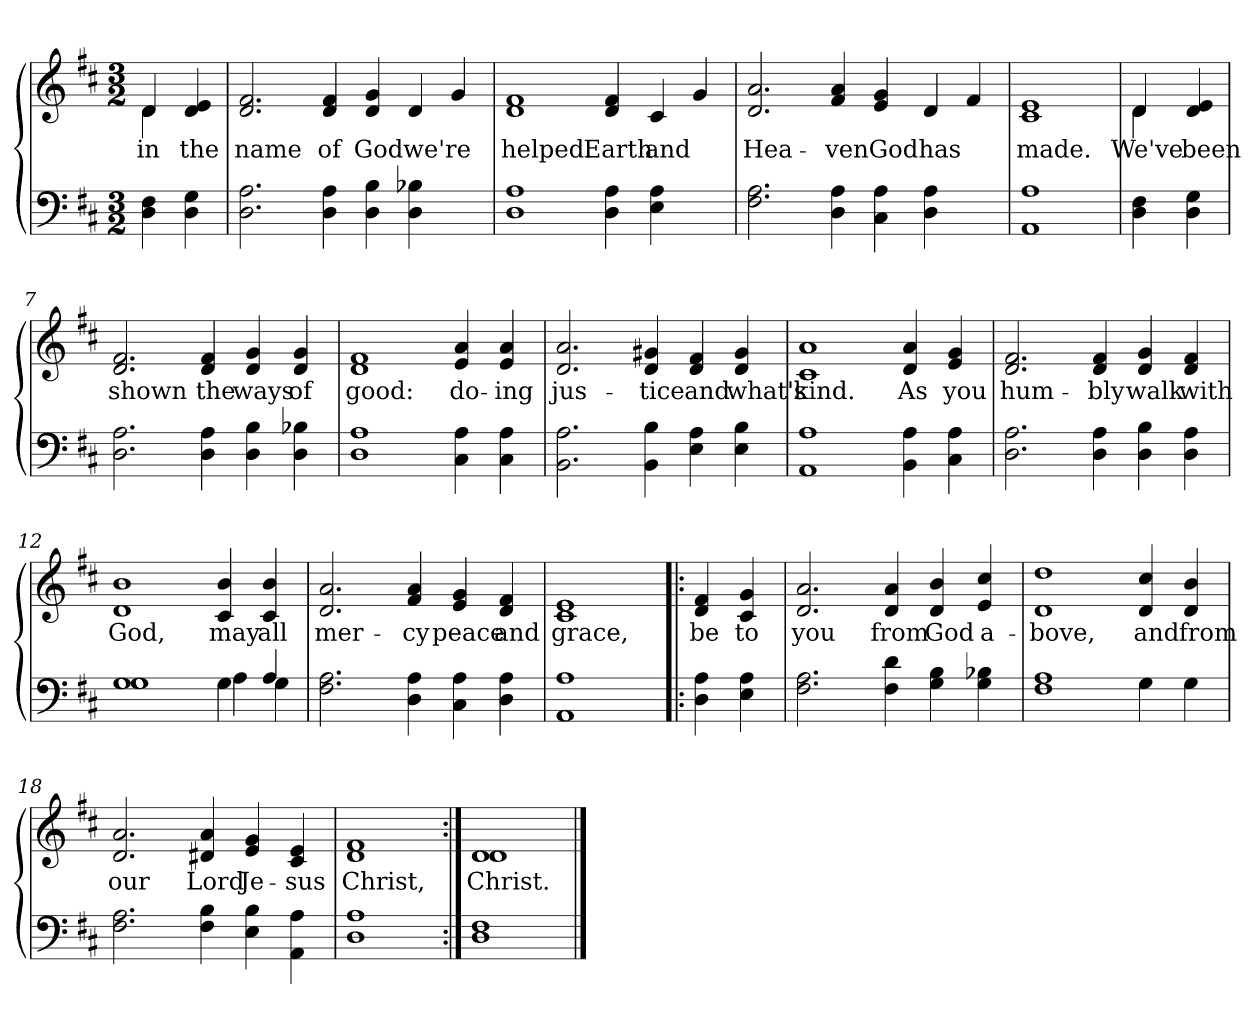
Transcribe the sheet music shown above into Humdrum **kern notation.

**kern	**kern	**text
*part2	*part1	*part1
*staff2	*staff1	*staff1
*clefF4	*clefG2	*
*k[f#c#]	*k[f#c#]	*
*M3/2	*M3/2	*
=1	=1	=1
!	!LO:TX:b:i:t=Verse	!
!	!	!LO:LY:b
*	*^	*
4D\ 4F#\	4d/	4d\	in
!	!	!	!LO:LY:b
4D\ 4G\	4d/ 4e/	4ryy	the
=2	=2	=2	=2
!	!	!	!LO:LY:b
*	*v	*v	*
2.D\ 2.A\	2.d/ 2.f#/	name
!	!	!LO:LY:b
4D\ 4A\	4d/ 4f#/	of
!	!	!LO:LY:b
4D\ 4B\	4d/ 4g/	God
!	!	!LO:LY:b
4D\ 4B-X\	4d/	we're
4ryy	4g/	.
=3	=3	=3
!	!	!LO:LY:b
1D 1A	1d 1f#	helped.
!	!	!LO:LY:b
4D\ 4A\	4d/ 4f#/	Earth
!	!	!LO:LY:b
4E\ 4A\	4c#/	and
4ryy	4g/	.
=4	=4	=4
!	!	!LO:LY:b
2.F#\ 2.A\	2.d/ 2.a/	Hea-
!	!	!LO:LY:b
4D\ 4A\	4f#/ 4a/	-ven
!	!	!LO:LY:b
4C#\ 4A\	4e/ 4g/	God
!	!	!LO:LY:b
4D\ 4A\	4d/	has
4ryy	4f#/	.
!!LO:LB:g=z
=5	=5	=5
!	!	!LO:LY:b
1AA 1A	1c# 1e	made.
=6	=6	=6
!	!	!LO:LY:b
*	*^	*
4D\ 4F#\	4d/	4d\	We've
!	!	!	!LO:LY:b
4D\ 4G\	4d/ 4e/	4ryy	been
=7	=7	=7	=7
!	!	!	!LO:LY:b
*	*v	*v	*
2.D\ 2.A\	2.d/ 2.f#/	shown
!	!	!LO:LY:b
4D\ 4A\	4d/ 4f#/	the
!	!	!LO:LY:b
4D\ 4B\	4d/ 4g/	ways
!	!	!LO:LY:b
4D\ 4B-X\	4d/ 4g/	of
=8	=8	=8
!	!	!LO:LY:b
1D 1A	1d 1f#	good:
!	!	!LO:LY:b
4C#\ 4A\	4e/ 4a/	do-
!	!	!LO:LY:b
4C#\ 4A\	4e/ 4a/	-ing
!!LO:LB:g=z
=9	=9	=9
!	!	!LO:LY:b
2.BB\ 2.A\	2.d/ 2.a/	jus-
!	!	!LO:LY:b
4BB\ 4B\	4d/ 4g#X/	-tice
!	!	!LO:LY:b
4E\ 4A\	4d/ 4f#/	and
!	!	!LO:LY:b
4E\ 4B\	4d/ 4g#/	what's
=10	=10	=10
!	!	!LO:LY:b
1AA 1A	1c# 1a	kind.
!	!	!LO:LY:b
4BB\ 4A\	4d/ 4a/	As
!	!	!LO:LY:b
4C#\ 4A\	4e/ 4g/	you
=11	=11	=11
!	!	!LO:LY:b
2.D\ 2.A\	2.d/ 2.f#/	hum-
!	!	!LO:LY:b
4D\ 4A\	4d/ 4f#/	-bly
!	!	!LO:LY:b
4D\ 4B\	4d/ 4g/	walk
!	!	!LO:LY:b
4D\ 4A\	4d/ 4f#/	with
!!LO:LB:g=z
=12	=12	=12
*^	*	*
!	!	!	!LO:LY:b
1G	1G	1d 1b	God,
!	!	!	!LO:LY:b
4G\	4A\	4c#/ 4b/	may
!	!	!	!LO:LY:b
4A/	4G\	4c#/ 4b/	all
=13	=13	=13	=13
!	!	!	!LO:LY:b
*v	*v	*	*
2.F#\ 2.A\	2.d/ 2.a/	mer-
!	!	!LO:LY:b
4D\ 4A\	4f#/ 4a/	-cy
!	!	!LO:LY:b
4C#\ 4A\	4e/ 4g/	peace
!	!	!LO:LY:b
4D\ 4A\	4d/ 4f#/	and
=14	=14	=14
!	!	!LO:LY:b
1AA 1A	1c# 1e	grace,
=15!|:	=15!|:	=15!|:
!	!	!LO:LY:b
4D\ 4A\	4d/ 4f#/	be
!	!	!LO:LY:b
4E\ 4A\	4c#/ 4g/	to
=16	=16	=16
!	!	!LO:LY:b
2.F#\ 2.A\	2.d/ 2.a/	you
!	!	!LO:LY:b
4F#\ 4d\	4d/ 4a/	from
!	!	!LO:LY:b
4G\ 4B\	4d/ 4b/	God
!	!	!LO:LY:b
4G\ 4B-X\	4e/ 4cc#/	a-
!!LO:LB:g=z
=17	=17	=17
!	!	!LO:LY:b
1F# 1A	1d 1dd	-bove,
!	!	!LO:LY:b
4G\	4d/ 4cc#/	and
!	!	!LO:LY:b
4G\	4d/ 4b/	from
=18	=18	=18
!	!	!LO:LY:b
2.F#\ 2.A\	2.d/ 2.a/	our
!	!	!LO:LY:b
4F#\ 4B\	4d#X/ 4a/	Lord
!	!	!LO:LY:b
4E\ 4B\	4e/ 4g/	Je-
!	!	!LO:LY:b
4AA\ 4A\	4c#/ 4e/	-sus
=19	=19	=19
!	!	!LO:LY:b
1D 1A	1d 1f#	Christ,
=20:|!	=20:|!	=20:|!
!	!	!LO:LY:b
*	*^	*
1D 1F#	1d	1d	Christ.
*	*v	*v	*
==	==	==
*-	*-	*-
